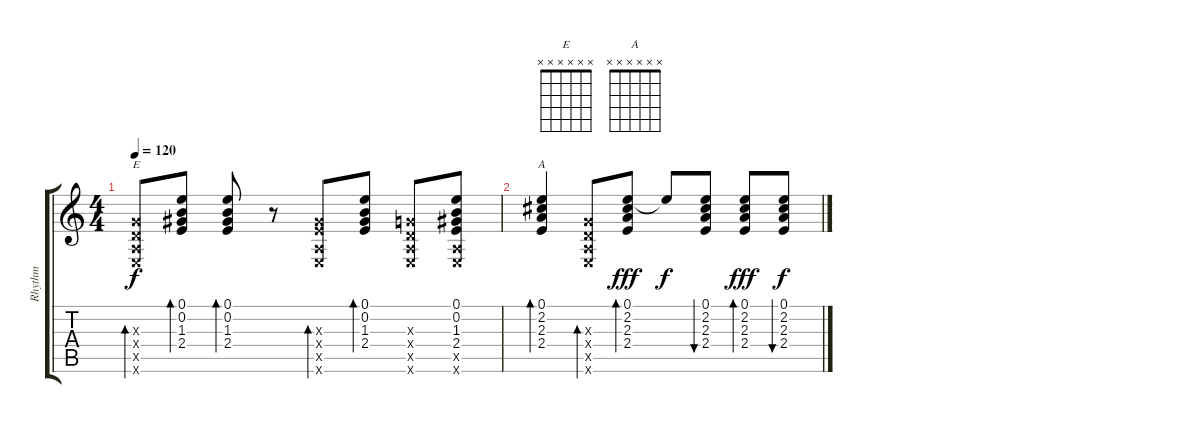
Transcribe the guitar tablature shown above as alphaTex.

\track ("Rhythm" "Rhythm") {instrument acousticguitarnylon}
\staff {score tabs}
\tuning (E4 B3 G3 D3 A2 E2) {hide}
\chord ("E" x x x x x x) {firstfret 0}
\chord ("A" x x x x x x) {firstfret 0}
\ts (4 4)
\tempo 120
\clef g2
\ks c
(0.3{x} 0.4{x} 0.5{x} 0.6{x}).8{bd 60 ch "E" dy f} (0.1 0.2 1.3 2.4).8{bd 60} (0.1 0.2 1.3 2.4).8{bd 120} r.8 (1.3{x} 2.4{x} 0.5{x} 0.6{x}).8{bd 60} (0.1 0.2 1.3 2.4).8{bd 120} (0.3{x} 0.4{x} 0.5{x} 0.6{x}).8 (0.1 0.2 1.3 2.4 0.5{x} 0.6{x}).8 |
(0.1 2.2 2.3 2.4).4{bd 60 ch "A"} (0.3{x} 0.4{x} 0.5{x} 0.6{x}).8{bd 60} (0.1 2.2 2.3 2.4).8{bd 60 dy fff} 0.1{t}.8{dy f} (0.1 2.2 2.3 2.4).8{bu 60} (0.1 2.2 2.3 2.4).8{bd 60 dy fff} (0.1 2.2 2.3 2.4).8{bu 60 dy f}
